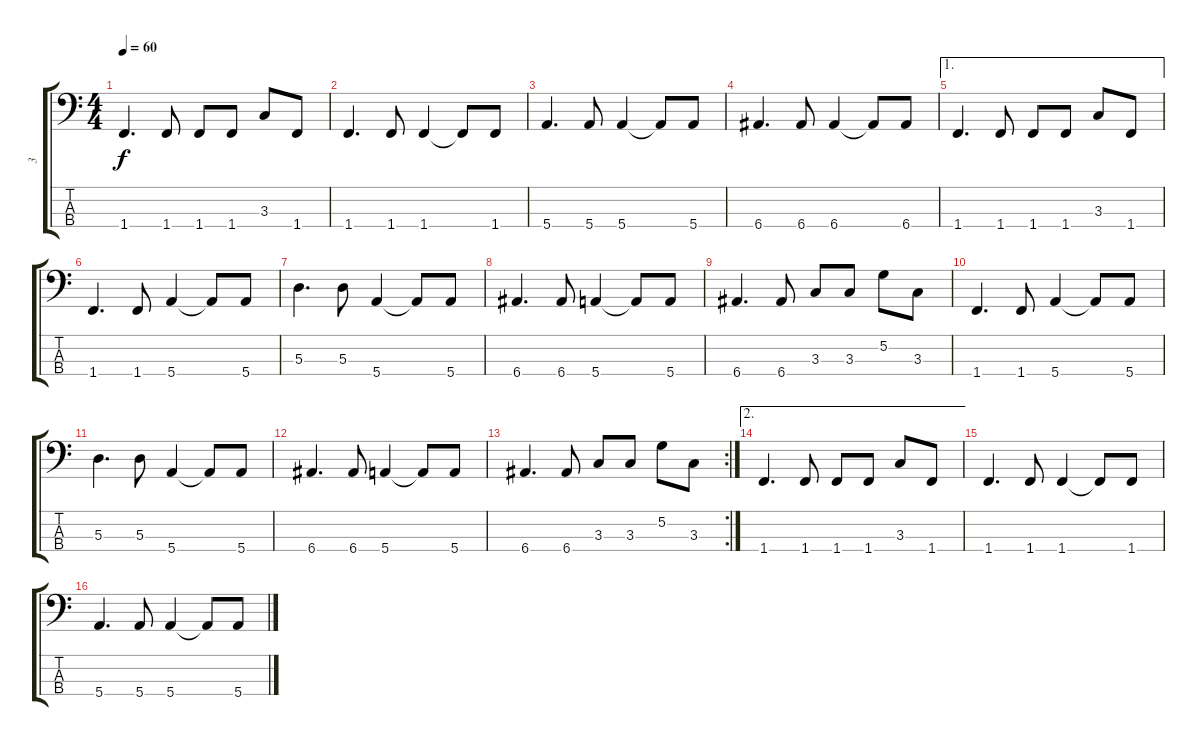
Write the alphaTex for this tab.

\track ("3" "3") {instrument acousticguitarnylon}
\staff {score tabs}
\tuning (G2 D2 A1 E1) {hide}
\ts (4 4)
\tempo 60
\clef f4
\ks c
1.4.4{d dy f} 1.4.8 1.4.8 1.4.8 3.3.8 1.4.8 |
1.4.4{d} 1.4.8 1.4.4 1.4{t}.8 1.4.8 |
5.4.4{d} 5.4.8 5.4.4 5.4{t}.8 5.4.8 |
6.4.4{d} 6.4.8 6.4.4 6.4{t}.8 6.4.8 |
\ae 1
1.4.4{d} 1.4.8 1.4.8 1.4.8 3.3.8 1.4.8 |
1.4.4{d} 1.4.8 5.4.4 5.4{t}.8 5.4.8 |
5.3.4{d} 5.3.8 5.4.4 5.4{t}.8 5.4.8 |
6.4.4{d} 6.4.8 5.4.4 5.4{t}.8 5.4.8 |
6.4.4{d} 6.4.8 3.3.8 3.3.8 5.2.8 3.3.8 |
1.4.4{d} 1.4.8 5.4.4 5.4{t}.8 5.4.8{txt ""} |
5.3.4{d} 5.3.8 5.4.4 5.4{t}.8 5.4.8 |
6.4.4{d} 6.4.8 5.4.4 5.4{t}.8 5.4.8 |
\rc 2
6.4.4{d} 6.4.8 3.3.8 3.3.8 5.2.8 3.3.8 |
\ae 2
1.4.4{d} 1.4.8 1.4.8 1.4.8 3.3.8 1.4.8 |
1.4.4{d} 1.4.8 1.4.4 1.4{t}.8 1.4.8 |
5.4.4{d} 5.4.8 5.4.4 5.4{t}.8 5.4.8
